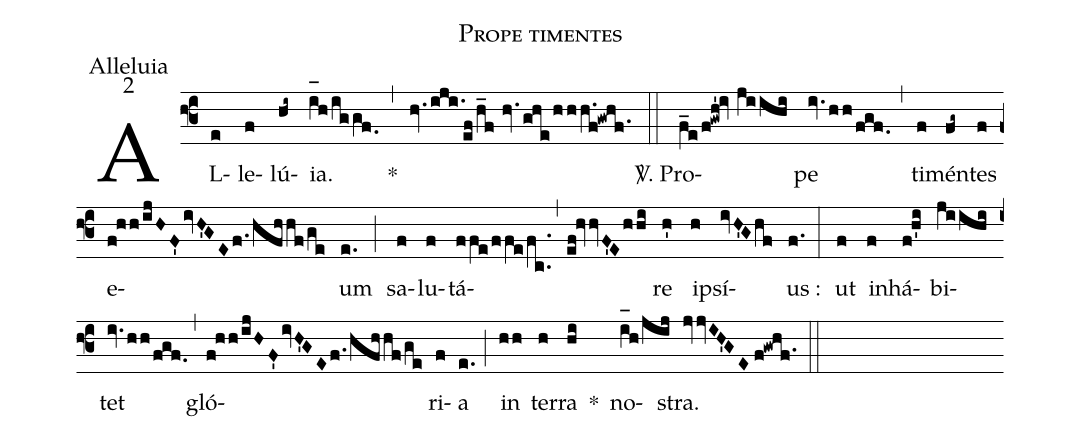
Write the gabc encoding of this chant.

name:Prope timentes;
office-part:Alleluia;
mode:2;
%%
(f3) AL(e)le(f)lú(hi~){ia}.(i_[oh:h]h/iggf.0) <clear>*(,) (hv.iji./[-0.5]ef/h_f//hv.ghe/hhh.f!gwhf.1) (::) <sp>V/</sp>. Pro(f_e/f!gwh'!iv//jiihi)pe(iv.hh/fgf.) (,) ti(f)mén(fg~)tes(f) e(f!hh/ijHF'ivH'GEf./hfhhf/ge)um(e.) (;) sa(f)lu(f)tá(ffe/ffe/fc..,ef!hvvF'Ehhi)re(h') i(h)psí(ivH'Ghf)us :(f.) (:) ut(f) in(f)há(f!h'i)bi(jiihi)tet(iv.hh/fgf.) (,) gló(f!hh/ijHF'ivH'GEf./hfhhf/ge)ri(f)a(e.) (;) in(hh) ter(h)ra(hi) *() no(i_[oh:h]h/jij)stra.(jvvIH'GE//f!gwhf.1) (::)
